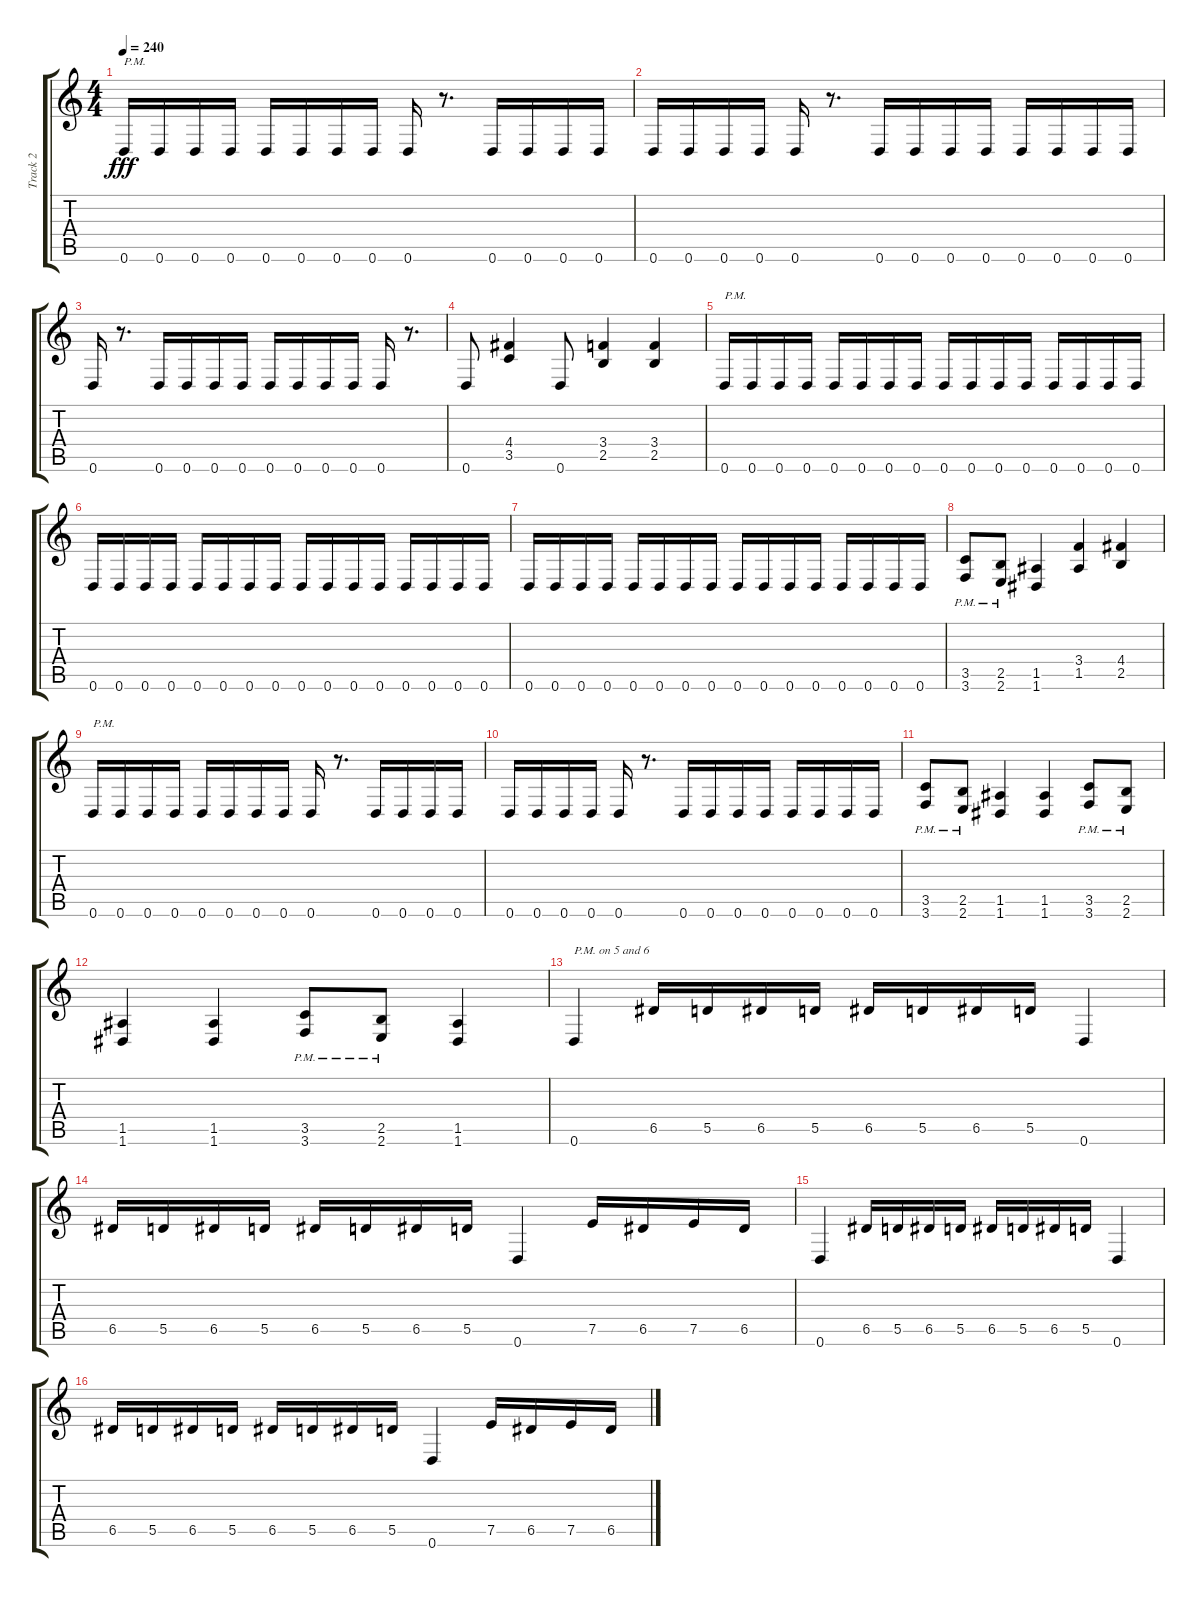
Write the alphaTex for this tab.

\track ("Track 2" "Track 2") {instrument distortionguitar}
\staff {score tabs}
\tuning (E4 B3 G3 D3 A2 D2) {hide}
\ts (4 4)
\tempo 240
\clef g2
\ks c
0.6.16{txt "P.M." dy fff} 0.6.16 0.6.16 0.6.16 0.6.16 0.6.16 0.6.16 0.6.16 0.6.16 r.8{d} 0.6.16 0.6.16 0.6.16 0.6.16 |
0.6.16 0.6.16 0.6.16 0.6.16 0.6.16 r.8{d} 0.6.16 0.6.16 0.6.16 0.6.16 0.6.16 0.6.16 0.6.16 0.6.16 |
0.6.16 r.8{d} 0.6.16 0.6.16 0.6.16 0.6.16 0.6.16 0.6.16 0.6.16 0.6.16 0.6.16 r.8{d} |
0.6.8 (4.4 3.5).4 0.6.8 (3.4 2.5).4 (3.4 2.5).4 |
0.6.16{txt "P.M."} 0.6.16 0.6.16 0.6.16 0.6.16 0.6.16 0.6.16 0.6.16 0.6.16 0.6.16 0.6.16 0.6.16 0.6.16 0.6.16 0.6.16 0.6.16 |
0.6.16 0.6.16 0.6.16 0.6.16 0.6.16 0.6.16 0.6.16 0.6.16 0.6.16 0.6.16 0.6.16 0.6.16 0.6.16 0.6.16 0.6.16 0.6.16 |
0.6.16 0.6.16 0.6.16 0.6.16 0.6.16 0.6.16 0.6.16 0.6.16 0.6.16 0.6.16 0.6.16 0.6.16 0.6.16 0.6.16 0.6.16 0.6.16 |
(3.5{pm} 3.6{pm}).8 (2.5{pm} 2.6{pm}).8 (1.5 1.6).4 (3.4 1.5).4 (4.4 2.5).4 |
0.6.16{txt "P.M."} 0.6.16 0.6.16 0.6.16 0.6.16 0.6.16 0.6.16 0.6.16 0.6.16 r.8{d} 0.6.16 0.6.16 0.6.16 0.6.16 |
0.6.16 0.6.16 0.6.16 0.6.16 0.6.16 r.8{d} 0.6.16 0.6.16 0.6.16 0.6.16 0.6.16 0.6.16 0.6.16 0.6.16 |
(3.5{pm} 3.6{pm}).8 (2.5{pm} 2.6{pm}).8 (1.5 1.6).4 (1.5 1.6).4 (3.5{pm} 3.6{pm}).8 (2.5{pm} 2.6{pm}).8 |
(1.5 1.6).4 (1.5 1.6).4 (3.5{pm} 3.6{pm}).8 (2.5{pm} 2.6{pm}).8 (1.5 1.6).4 |
0.6.4{txt "P.M. on 5 and 6"} 6.5.16 5.5.16 6.5.16 5.5.16 6.5.16 5.5.16 6.5.16 5.5.16 0.6.4 |
6.5.16 5.5.16 6.5.16 5.5.16 6.5.16 5.5.16 6.5.16 5.5.16 0.6.4 7.5.16 6.5.16 7.5.16 6.5.16 |
0.6.4 6.5.16 5.5.16 6.5.16 5.5.16 6.5.16 5.5.16 6.5.16 5.5.16 0.6.4 |
6.5.16 5.5.16 6.5.16 5.5.16 6.5.16 5.5.16 6.5.16 5.5.16 0.6.4 7.5.16 6.5.16 7.5.16 6.5.16
